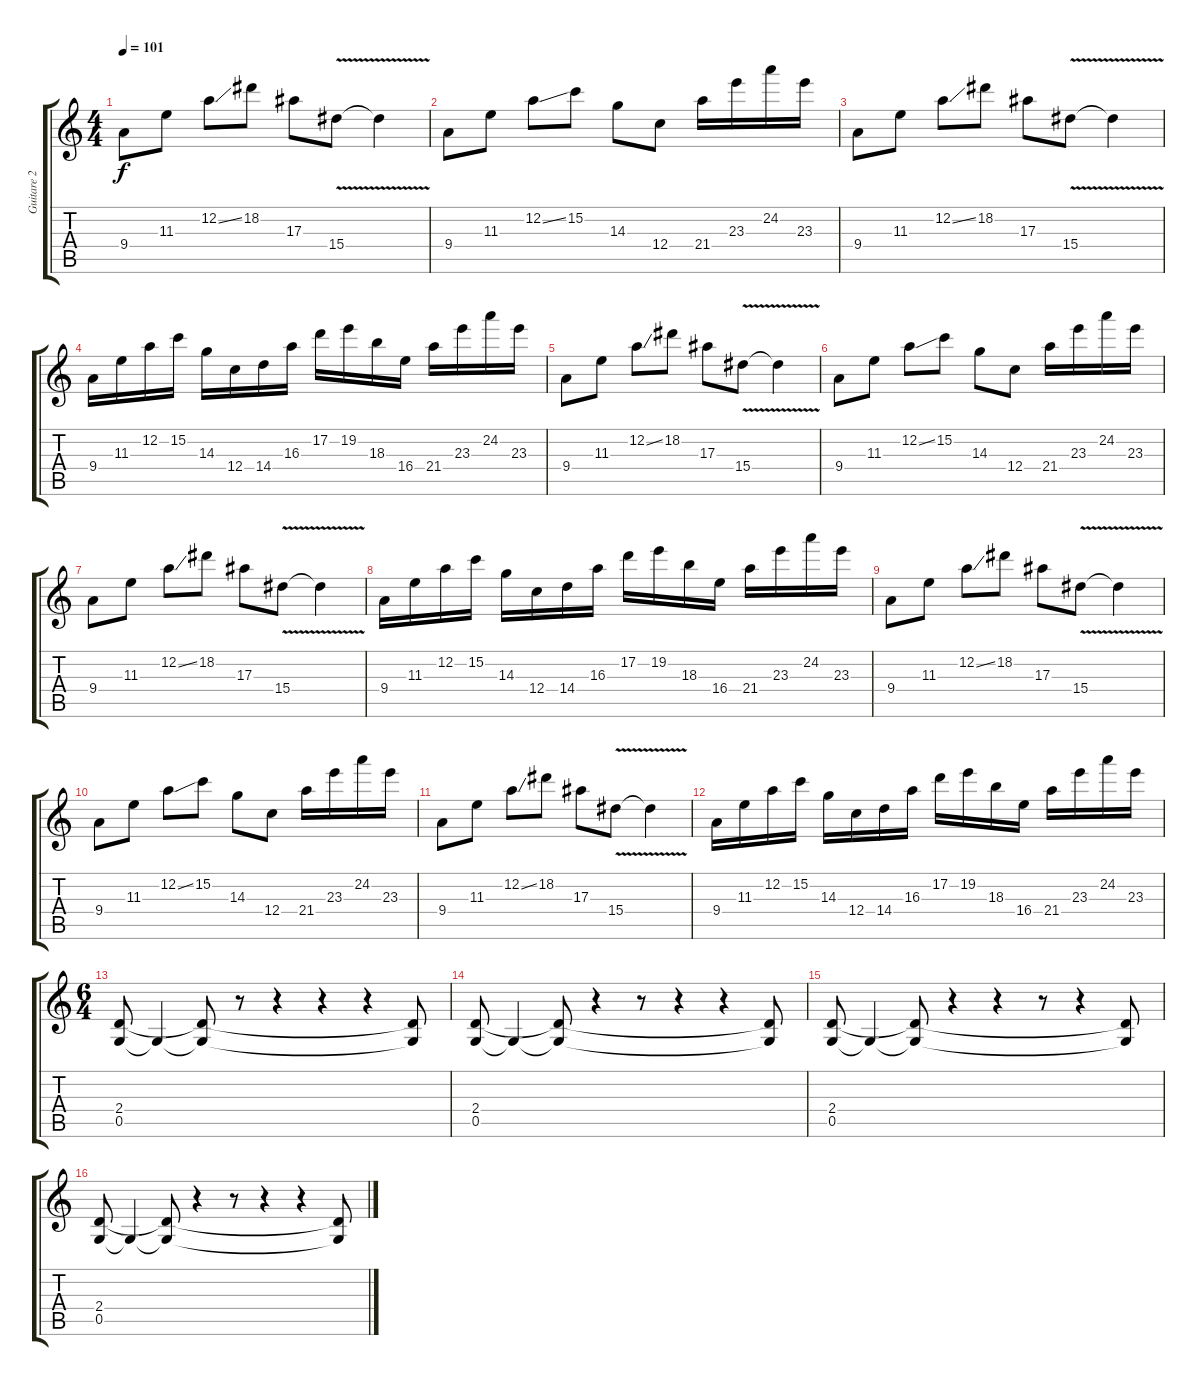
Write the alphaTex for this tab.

\track ("Guitare 2" "Guitare 2") {instrument distortionguitar}
\staff {score tabs}
\tuning (D4 A3 F3 C3 G2 D2) {hide}
\ts (4 4)
\tempo 101
\clef g2
\ks c
9.4.8{dy f instrument distortionguitar} 11.3.8 12.2{ss}.8 18.2.8 17.3.8 15.4{v}.8 15.4{t}.4 |
9.4.8 11.3.8 12.2{ss}.8 15.2.8 14.3.8 12.4.8 21.4.16 23.3.16 24.2.16 23.3.16 |
9.4.8 11.3.8 12.2{ss}.8 18.2.8 17.3.8 15.4{v}.8 15.4{t}.4 |
9.4.16 11.3.16 12.2.16 15.2.16 14.3.16 12.4.16 14.4.16 16.3.16 17.2.16 19.2.16 18.3.16 16.4.16 21.4.16 23.3.16 24.2.16 23.3.16 |
9.4.8 11.3.8 12.2{ss}.8 18.2.8 17.3.8 15.4{v}.8 15.4{t}.4 |
9.4.8 11.3.8 12.2{ss}.8 15.2.8 14.3.8 12.4.8 21.4.16 23.3.16 24.2.16 23.3.16 |
9.4.8 11.3.8 12.2{ss}.8 18.2.8 17.3.8 15.4{v}.8 15.4{t}.4 |
9.4.16 11.3.16 12.2.16 15.2.16 14.3.16 12.4.16 14.4.16 16.3.16 17.2.16 19.2.16 18.3.16 16.4.16 21.4.16 23.3.16 24.2.16 23.3.16 |
9.4.8 11.3.8 12.2{ss}.8 18.2.8 17.3.8 15.4{v}.8 15.4{t}.4 |
9.4.8 11.3.8 12.2{ss}.8 15.2.8 14.3.8 12.4.8 21.4.16 23.3.16 24.2.16 23.3.16 |
9.4.8 11.3.8 12.2{ss}.8 18.2.8 17.3.8 15.4{v}.8 15.4{t}.4 |
9.4.16 11.3.16 12.2.16 15.2.16 14.3.16 12.4.16 14.4.16 16.3.16 17.2.16 19.2.16 18.3.16 16.4.16 21.4.16 23.3.16 24.2.16 23.3.16 |
\ts (6 4)
(2.4 0.5).8 0.5{t}.4 (2.4{t} 0.5{t}).8 r.8 r.4 r.4 r.4 (2.4{t} 0.5{t}).8 |
(2.4 0.5).8 0.5{t}.4 (2.4{t} 0.5{t}).8 r.4 r.8 r.4 r.4 (2.4{t} 0.5{t}).8 |
(2.4 0.5).8 0.5{t}.4 (2.4{t} 0.5{t}).8 r.4 r.4 r.8 r.4 (2.4{t} 0.5{t}).8 |
(2.4 0.5).8 0.5{t}.4 (2.4{t} 0.5{t}).8 r.4 r.8 r.4 r.4 (2.4{t} 0.5{t}).8
